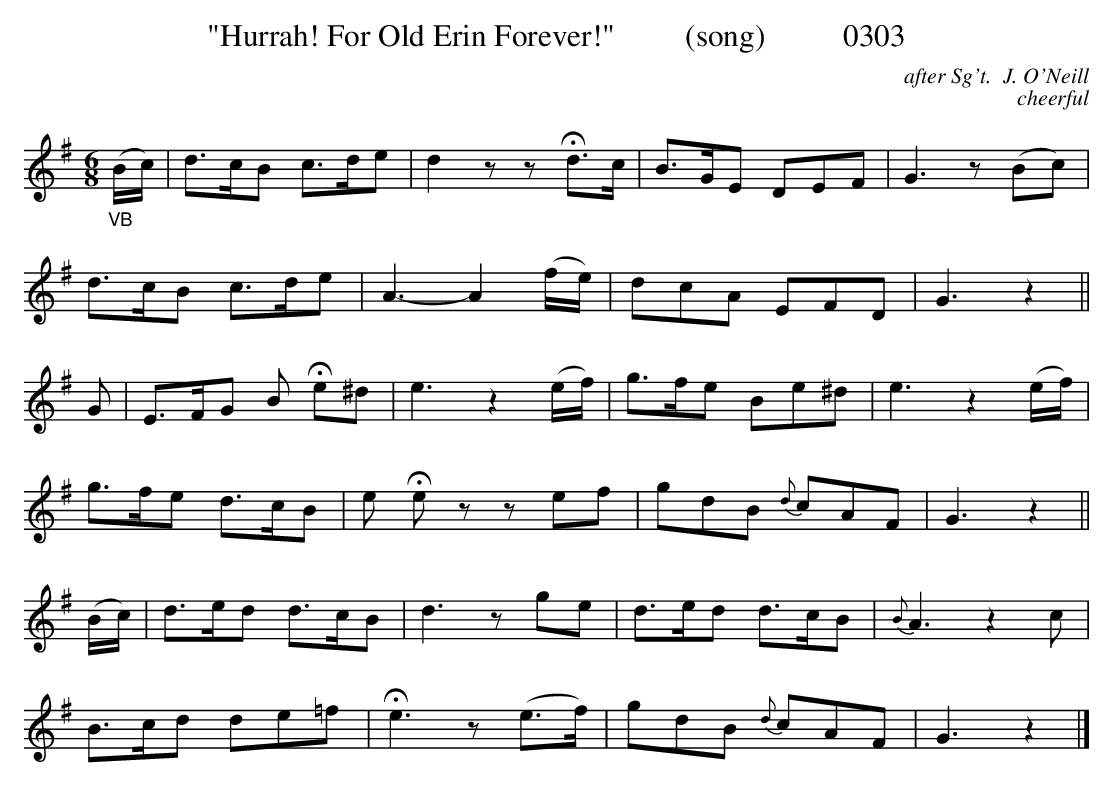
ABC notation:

X:1
T:"Hurrah! For Old Erin Forever!"         (song)          0303
C:after Sg't.  J. O'Neill
C:cheerful
M:6/8
L:1/8
K:G
"_VB"(B/2c/2)|d3/2c/2B c3/2d/2e|d2zz Hd3/2c/2|B3/2G/2E DEF|G3z(Bc)|
d3/2c/2B c3/2d/2e|A3-A2(f/2e/2)|dcA EFD|G3z2||
G|E3/2F/2G B He^d|e3z2(e/2f/2)|g3/2f/2e Be^d|e3z2(e/2f/2)|
g3/2f/2e d3/2c/2B|e He zzef|gdB {d}cAF|G3z2||
(B/2c/2)|d3/2e/2d d3/2c/2B|d3zge|d3/2e/2d d3/2c/2B|{B}A3z2c|
B3/2c/2d de=f|He3z(e3/2f/2)|gdB {d}cAF|G3z2|]
